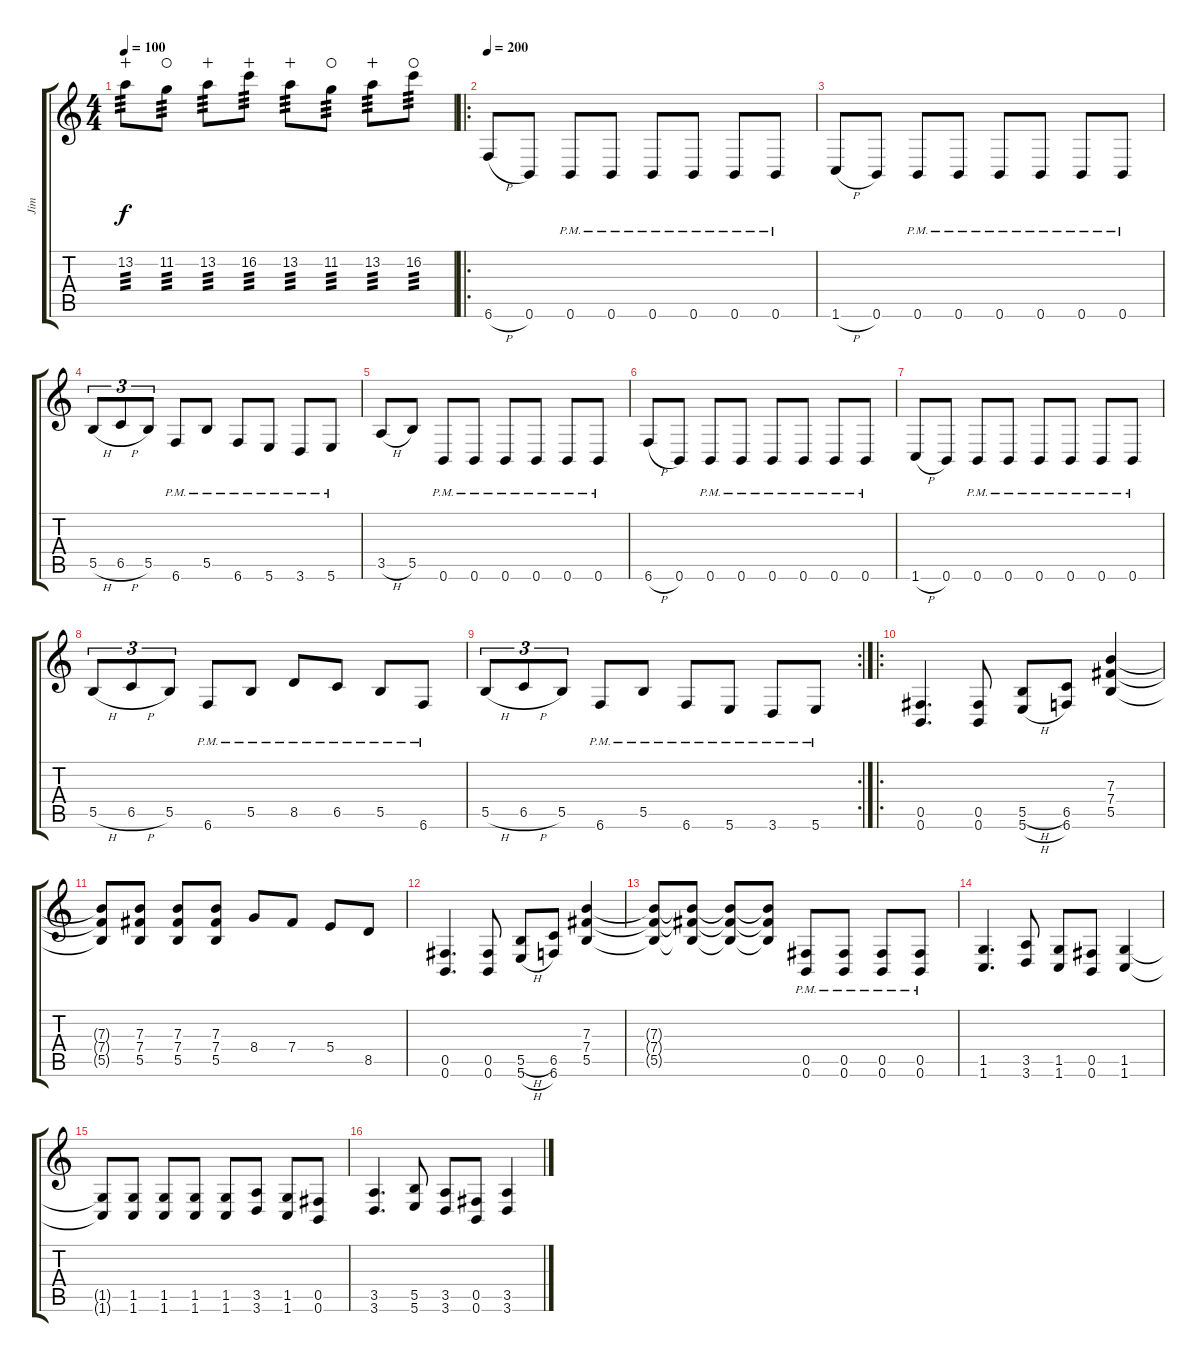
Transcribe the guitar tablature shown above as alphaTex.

\track ("Jim" "Jim") {instrument distortionguitar}
\staff {score tabs}
\tuning (Db4 Ab3 E3 B2 Gb2 B1) {hide}
\ts (4 4)
\tempo 100
\clef g2
\ks c
13.2.8{tp 3 dy f wahc} 11.2.8{tp 3 waho} 13.2.8{tp 3 wahc} 16.2.8{tp 3 wahc} 13.2.8{tp 3 wahc} 11.2.8{tp 3 waho} 13.2.8{tp 3 wahc} 16.2.8{tp 3 waho} |
\ro
\tempo 200
6.6{h}.8 0.6.8 0.6{pm}.8 0.6{pm}.8 0.6{pm}.8 0.6{pm}.8 0.6{pm}.8 0.6{pm}.8 |
1.6{h}.8 0.6.8 0.6{pm}.8 0.6{pm}.8 0.6{pm}.8 0.6{pm}.8 0.6{pm}.8 0.6{pm}.8 |
5.5{h}.8{tu (3 2)} 6.5{h}.8{tu (3 2)} 5.5.8{tu (3 2)} 6.6{pm}.8 5.5{pm}.8 6.6{pm}.8 5.6{pm}.8 3.6{pm}.8 5.6{pm}.8 |
3.5{h}.8 5.5.8 0.6{pm}.8 0.6{pm}.8 0.6{pm}.8 0.6{pm}.8 0.6{pm}.8 0.6{pm}.8 |
6.6{h}.8 0.6.8 0.6{pm}.8 0.6{pm}.8 0.6{pm}.8 0.6{pm}.8 0.6{pm}.8 0.6{pm}.8 |
1.6{h}.8 0.6.8 0.6{pm}.8 0.6{pm}.8 0.6{pm}.8 0.6{pm}.8 0.6{pm}.8 0.6{pm}.8 |
5.5{h}.8{tu (3 2)} 6.5{h}.8{tu (3 2)} 5.5.8{tu (3 2)} 6.6{pm}.8 5.5{pm}.8 8.5{pm}.8 6.5{pm}.8 5.5{pm}.8 6.6{pm}.8 |
\rc 2
5.5{h}.8{tu (3 2)} 6.5{h}.8{tu (3 2)} 5.5.8{tu (3 2)} 6.6{pm}.8 5.5{pm}.8 6.6{pm}.8 5.6{pm}.8 3.6{pm}.8 5.6{pm}.8 |
\ro
(0.5 0.6).4{d} (0.5 0.6).8 (5.5{h} 5.6{h}).8 (6.5 6.6).8 (7.3 7.4 5.5).4 |
(7.3{t} 7.4{t} 5.5{t}).8 (7.3 7.4 5.5).8 (7.3 7.4 5.5).8 (7.3 7.4 5.5).8 8.4.8 7.4.8 5.4.8 8.5.8 |
(0.5 0.6).4{d} (0.5 0.6).8 (5.5{h} 5.6{h}).8 (6.5 6.6).8 (7.3 7.4 5.5).4 |
(7.3{t} 7.4{t} 5.5{t}).8 (7.3{t} 7.4{t} 5.5{t}).8 (7.3{t} 7.4{t} 5.5{t}).8 (7.3{t} 7.4{t} 5.5{t}).8 (0.5{pm} 0.6{pm}).8 (0.5{pm} 0.6{pm}).8 (0.5{pm} 0.6{pm}).8 (0.5{pm} 0.6{pm}).8 |
(1.5 1.6).4{d} (3.5 3.6).8 (1.5 1.6).8 (0.5 0.6).8 (1.5 1.6).4 |
(1.5{t} 1.6{t}).8 (1.5 1.6).8 (1.5 1.6).8 (1.5 1.6).8 (1.5 1.6).8 (3.5 3.6).8 (1.5 1.6).8 (0.5 0.6).8 |
(3.5 3.6).4{d} (5.5 5.6).8 (3.5 3.6).8 (0.5 0.6).8 (3.5 3.6).4
